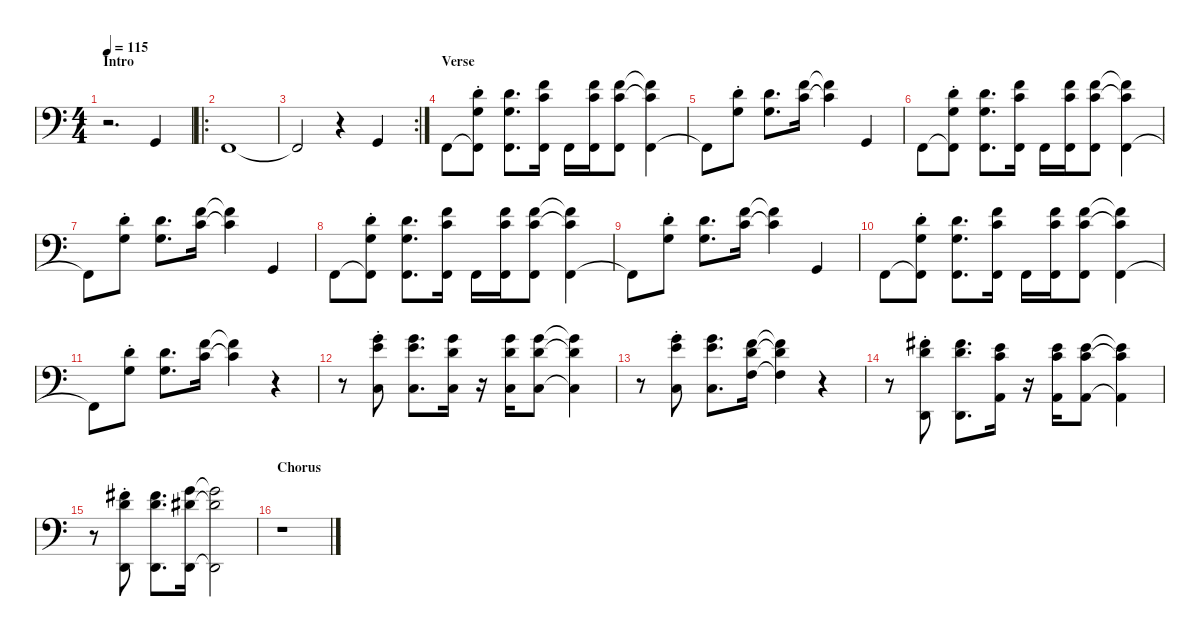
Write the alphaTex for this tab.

\defaultSystemsLayout 4
\hideDynamics
\bracketExtendMode nobrackets
\singleTrackTrackNamePolicy hidden
\multiTrackTrackNamePolicy hidden
\otherSystemsTrackNameOrientation horizontal
\track ("Alto Sax" "sax.") {instrument altosax}
\staff {score}
\tuning (E4 B3 G3 D3 A2 D2)
\ts (4 4)
\section ("" "Intro")
\ac
\tempo 115
\clef f4
\ks c
r.2{d dy f instrument altosax beam Down} 5.6.4{beam Up} |
\ro
3.6.1{beam Up} |
\rc 2
3.6{t}.2{beam Up} r.4{beam Up} 5.6.4{beam Up} |
\section ("" "Verse")
3.6.8{beam Down} (12.4{st} 10.5{st} 3.6{t}).8{beam Down} (12.4 10.5 3.6).8{d beam Down} (10.3 10.4 3.6).16{beam Down} 3.6.16{dy mf beam Down} (10.3 10.4 3.6).16{dy f beam Down} (10.3 10.4 3.6).8{beam Down} (10.3{t} 10.4{t} 3.6).4{beam Down} |
3.6{t}.8{beam Down} (12.4{st} 10.5{st}).8{beam Down} (12.4 10.5).8{d beam Down} (10.3 10.4).16{beam Down} (10.3{t} 10.4{t}).4{beam Down} 5.6.4{beam Up} |
3.6.8{beam Down} (12.4{st} 10.5{st} 3.6{t}).8{beam Down} (12.4 10.5 3.6).8{d beam Down} (10.3 10.4 3.6).16{beam Down} 3.6.16{dy mf beam Down} (10.3 10.4 3.6).16{dy f beam Down} (10.3 10.4 3.6).8{beam Down} (10.3{t} 10.4{t} 3.6).4{beam Down} |
3.6{t}.8{beam Down} (12.4{st} 10.5{st}).8{beam Down} (12.4 10.5).8{d beam Down} (10.3 10.4).16{beam Down} (10.3{t} 10.4{t}).4{beam Down} 5.6.4{beam Up} |
3.6.8{beam Down} (12.4{st} 10.5{st} 3.6{t}).8{beam Down} (12.4 10.5 3.6).8{d beam Down} (10.3 10.4 3.6).16{beam Down} 3.6.16{dy mf beam Down} (10.3 10.4 3.6).16{dy f beam Down} (10.3 10.4 3.6).8{beam Down} (10.3{t} 10.4{t} 3.6).4{beam Down} |
3.6{t}.8{beam Down} (12.4{st} 10.5{st}).8{beam Down} (12.4 10.5).8{d beam Down} (10.3 10.4).16{beam Down} (10.3{t} 10.4{t}).4{beam Down} 5.6.4{beam Up} |
3.6.8{beam Down} (12.4{st} 10.5{st} 3.6{t}).8{beam Down} (12.4 10.5 3.6).8{d beam Down} (10.3 10.4 3.6).16{beam Down} 3.6.16{dy mf beam Down} (10.3 10.4 3.6).16{dy f beam Down} (10.3 10.4 3.6).8{beam Down} (10.3{t} 10.4{t} 3.6).4{beam Down} |
3.6{t}.8{beam Down} (12.4{st} 10.5{st}).8{beam Down} (12.4 10.5).8{d beam Down} (10.3 10.4).16{beam Down} (10.3{t} 10.4{t}).4{beam Down} r.4{beam Down} |
r.8{beam Down} (12.3 14.4 10.6{st}).8{beam Down} (12.3 14.4 10.6).8{d beam Down} (12.3 12.4 10.6).16{beam Down} r.16{beam Down} (12.3 12.4 10.6).16{beam Down} (12.3 12.4 10.6).8{beam Down} (12.3{t} 12.4{t} 10.6{t}).4{beam Down} |
r.8{beam Down} (12.3 14.4 10.6{st}).8{beam Down} (12.3 14.4 10.6).8{d beam Down} (10.3 12.4 8.5).16{beam Down} (10.3{t} 12.4{t} 8.5{t}).4{beam Down} r.4{beam Down} |
r.8{beam Down} (11.3{acc #} 12.4 0.6{st}).8{beam Down} (11.3{acc #} 12.4 0.6).8{d beam Down} (9.3 10.4 0.5).16{beam Down} r.16{beam Down} (9.3 10.4 0.5).16{beam Down} (9.3 10.4 0.5).8{beam Down} (9.3{t} 10.4{t} 0.5{t}).4{beam Down} |
r.8{beam Down} (11.3{acc #} 12.4 0.6{st}).8{beam Down} (11.3{acc #} 12.4 0.6).8{d beam Down} (12.3 13.4{acc #} 0.6).16{beam Down} (12.3{t} 13.4{t acc #} 0.6{t}).2{beam Down} |
\section ("" "Chorus")
r.1{beam Down}
